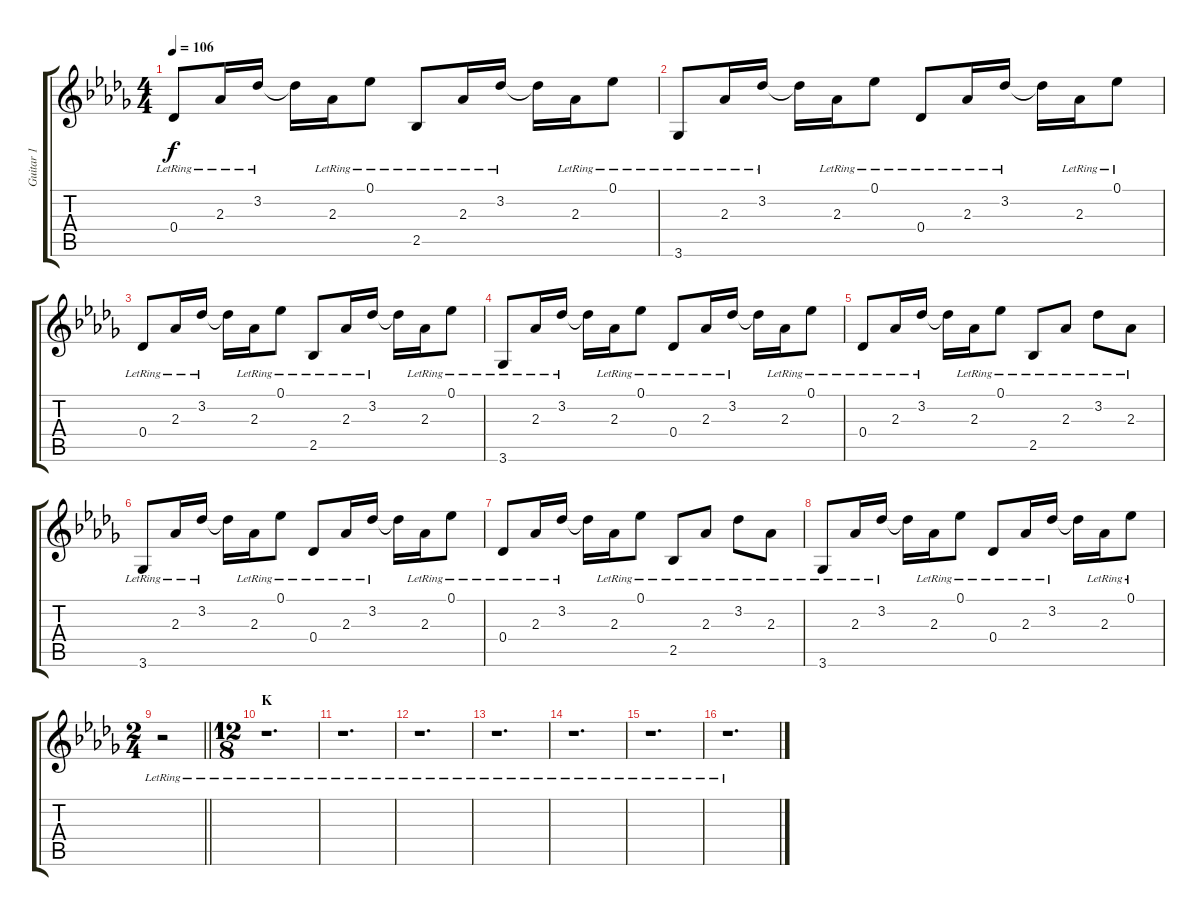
\track ("Guitar 1" "Guitar 1") {instrument acousticguitarsteel}
\staff {score tabs}
\tuning (Eb4 Bb3 Gb3 Db3 Ab2 Eb2) {hide}
\ts (4 4)
\tempo 106
\clef g2
\ks db
0.4{lr}.8{dy f} 2.3{lr}.16 3.2{lr}.16 3.2{t}.16 2.3{lr}.16 0.1{lr}.8 2.5{lr}.8 2.3{lr}.16 3.2{lr}.16 3.2{t}.16 2.3{lr}.16 0.1{lr}.8 |
3.6{lr}.8 2.3{lr}.16 3.2{lr}.16 3.2{t}.16 2.3{lr}.16 0.1{lr}.8 0.4{lr}.8 2.3{lr}.16 3.2{lr}.16 3.2{t}.16 2.3{lr}.16 0.1{lr}.8 |
0.4{lr}.8 2.3{lr}.16 3.2{lr}.16 3.2{t}.16 2.3{lr}.16 0.1{lr}.8 2.5{lr}.8 2.3{lr}.16 3.2{lr}.16 3.2{t}.16 2.3{lr}.16 0.1{lr}.8 |
3.6{lr}.8 2.3{lr}.16 3.2{lr}.16 3.2{t}.16 2.3{lr}.16 0.1{lr}.8 0.4{lr}.8 2.3{lr}.16 3.2{lr}.16 3.2{t}.16 2.3{lr}.16 0.1{lr}.8 |
0.4{lr}.8 2.3{lr}.16 3.2{lr}.16 3.2{t}.16 2.3{lr}.16 0.1{lr}.8 2.5{lr}.8 2.3{lr}.8 3.2{lr}.8 2.3{lr}.8 |
3.6{lr}.8 2.3{lr}.16 3.2{lr}.16 3.2{t}.16 2.3{lr}.16 0.1{lr}.8 0.4{lr}.8 2.3{lr}.16 3.2{lr}.16 3.2{t}.16 2.3{lr}.16 0.1{lr}.8 |
0.4{lr}.8 2.3{lr}.16 3.2{lr}.16 3.2{t}.16 2.3{lr}.16 0.1{lr}.8 2.5{lr}.8 2.3{lr}.8 3.2{lr}.8 2.3{lr}.8 |
3.6{lr}.8 2.3{lr}.16 3.2{lr}.16 3.2{t}.16 2.3{lr}.16 0.1{lr}.8 0.4{lr}.8 2.3{lr}.16 3.2{lr}.16 3.2{t}.16 2.3{lr}.16 0.1{lr}.8 |
\ts (2 4)
\barLineRight lightlight
r.2 |
\ts (12 8)
\section ("" "K")
r.1{d} |
r.1{d} |
r.1{d} |
r.1{d} |
r.1{d} |
r.1{d} |
r.1{d}
